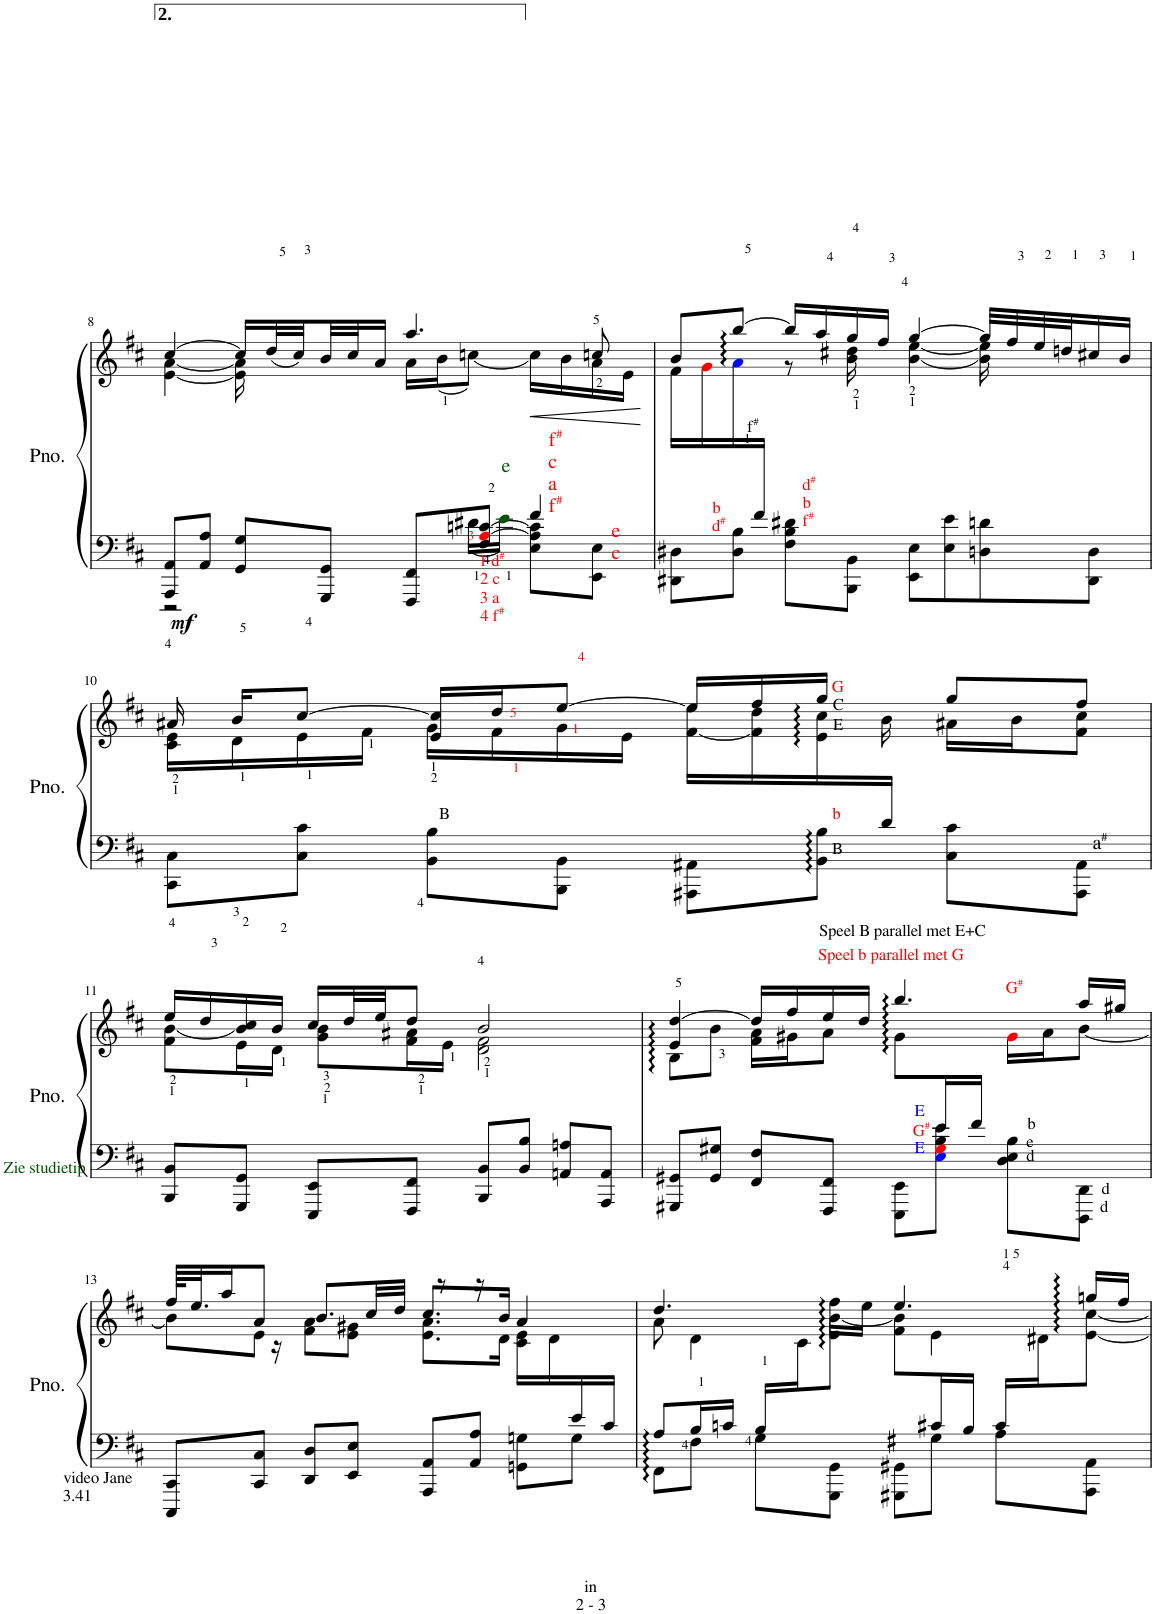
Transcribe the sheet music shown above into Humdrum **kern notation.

**kern	**kern	**dynam
*part1	*part1	*part1
*staff2	*staff1	*staff1/2
*I"Piano	*	*
*I'Pno.	*	*
!!LO:PB:g=z
*clefF4	*clefG2	*
*k[f#c#]	*k[f#c#]	*
*M4/4	*M4/4	*
*met(c)	*met(c)	*
=8	=8	=8
*^	*^	*
!	!	!	!	!LO:DY:b=2
8AAA/ 8AA/L	2r	[4cc#/	[4e\ [4a\	mf
8AA/ 8A/J	.	.	.	.
8GG/ 8G/L	.	16cc#/LL]	16e\] 16a\]	.
.	.	(32dd/L	8.ryy	.
.	.	32cc#/)	.	.
8GGG/ 8GG/J	.	32b/	.	.
.	.	32cc#/J	.	.
.	.	16a/JJ	.	.
8FFF#/ 8FF#/L	8ryy	4.aa/	16a\LL	.
.	.	.	(16b<\J	.
!LO:TX:a:color=#FF0000:t=1 d	!	!	!	!
!LO:TX:a:t=#	!	!	!	!
!LO:TX:a:t=2 c	!	!	!	!
!LO:TX:a:t=3 a	!	!	!	!
!LO:TX:a:t=4 f	!	!	!	!
!LO:TX:a:t=#	!	!	!	!
8F#/ [8Ai/ [8cn/J	16d#X\LL	.	[8ccn\J)	.
!	!LO:TX:a:color=#005500:t=e	!	!	!
.	16ej\JJ	.	.	.
!LO:TX:a:color=#FF0000:t=f	!	!	!	!
!LO:TX:a:t=#	!	!	!	!
!LO:TX:a:t=c	!	!	!	!
!LO:TX:a:t=a	!	!	!	!
!LO:TX:a:t=f	!	!	!	!
!LO:TX:a:t=#	!	!	!	!
8E\ 8A\] 8c\]L	4f#/	.	16cc\LL]	.
.	.	.	16b\	.
!LO:TX:a:color=#FF0000:t=e	!	!	!	!
!LO:TX:a:t=c	!	!	!	!
8EE\ 8E\J	.	8ccn/	16a\	.
.	.	.	16e\JJ	.
=9	=9	=9	=9	=9
8.ryy	8DD#X\ 8D#X\L	8b/L	16f#\LL	.
.	.	.	16gi\	.
!	!LO:TX:a:color=#FF0000:t=b	!	!	!
!	!LO:TX:a:t=d	!	!	!
!	!LO:TX:a:t=#	!	!	!
.	8D#\ 8B\J	[8bb/J	16aZ\	.
!	!	!	!LO:TX:b:t=f	!
!	!	!	!LO:TX:b:t=#	!
16f#/JJ	.	.	16ryy	.
!LO:TX:a:color=#FF0000:t=d	!	!	!	!
!LO:TX:a:t=#	!	!	!	!
!LO:TX:a:t=b	!	!	!	!
!LO:TX:a:t=f	!	!	!	!
!LO:TX:a:t=#	!	!	!	!
2.ryy	8F#\ 8B\ 8d#X\L	16bb/LL]	8r	.
.	.	16aa/	.	.
.	8BBB\ 8BB\J	16gg/	16b\ 16dd#X\	.
.	.	16ff#/JJ	16ryy	.
.	8EE\ 8E\L	[4gg/	[4b\ [4ee\	.
.	8E\ 8e\	.	.	.
.	8Dn\ 8dn\	32gg/LLL]	16b\] 16ee\]	.
.	.	32ff#/	.	.
.	.	32ee/	8.ryy	.
.	.	32ddn/J	.	.
.	8DD#\ 8D\J	16cc#X/	.	.
.	.	16b/JJ	.	.
!!LO:LB:g=z
=10	=10	=10	=10	=10
*	*	*	*^	*
8.ryy	8CC#\ 8C#\L	16ryy	16c#\ 16e\LL	16a#X/	.
.	.	16b/KL	16d\	2...ryy	.
.	8C#\ 8c#\J	[8cc#/J	16e\	.	.
.	.	.	16f#\JJ	.	.
!	!LO:TX:a:t=B	!	!	!	!
.	8BB\ 8B\L	16e/< 16cc#/]<LL	16g<\LL	.	.
.	.	16dd/J	16f#\	.	.
.	8BBB\ 8BB\J	[8ee/J	16g\	.	.
.	.	.	16e\JJ	.	.
.	8AAA#X\ 8AA#X\L	[16f#\ 16ee\]LL	16ee/LL	.	.
.	.	16f#\] 16dd\	16ff#/	.	.
!	!	!LO:TX:a:t=E	!	!	!
!	!	!LO:TX:a:t=C	!	!	!
!	!	!LO:TX:a:color=#FF0000:t=G	!	!	!
!	!LO:TX:a:t=B	!	!	!	!
!	!LO:TX:a:color=#FF0000:t=b	!	!	!	!
!	!LO:TX:b:t=Speel B parallel met E+C	!	!	!	!
!	!LO:TX:b:color=#FF0000:t=Speel b parallel met G	!	!	!	!
.	8BB\: 8B\:J	16e\ 16cc#\	16gg/JJ	.	.
16d/JJ	.	16ryy	16b\	.	.
4ryy	8C#\ 8c#\L	8gg/L	16a#X\LL	.	.
.	.	.	16b\J	.	.
!	!LO:TX:a:t=a	!	!	!	!
!	!LO:TX:a:t=#	!	!	!	!
.	8AAA#\ 8AA#\J	8ff#/J	8f#\ 8cc#\J	.	.
*	*	*	*v	*v	*
!!LO:LB:g=z
=11	=11	=11	=11	=11
!LO:TX:a:color=#005500:t=Zie studietip	!	!	!	!
*v	*v	*	*	*
8BBB/ 8BB/L	16ee/LL	8f#\ [8b\L	.
.	16dd/	.	.
8GGG/ 8GG/J	16b/] 16cc#/	16e\L	.
.	16b/JJ	16d\JJ	.
8EEE/ 8EE/L	16cc#/LL	8g\ 8b\L	.
.	32dd/L	.	.
.	32ee/JJ	.	.
8FFF#/ 8FF#/J	8dd/J	16f#\ 16a#X\L	.
.	.	16e\JJ	.
8BBB/ 8BB/L	2b/	2d\ 2f#\	.
8BB/ 8B/J	.	.	.
8AAn/ 8An/L	.	.	.
8AAA/ 8AA/J	.	.	.
=12	=12	=12	=12
*^	*	*	*
8ryy	8GGG#X/ 8GG#X/L	4e/ [4dd/	8B\L	.
.	8GG#/ 8G#X/J	.	8b\J	.
.	8FF#/ 8F#/L	16dd/LL]	16f#\ 16a\LL	.
.	.	16ff#/	16g#X\J	.
.	8FFF#/ 8FF#/J	16ee/	8a\J	.
.	.	16dd/JJ	.	.
.	8EEE\ 8EE\L	4.bb/	8g#\L	.
!	!	!	!LO:TX:b:color=#0000FF:t=E	!
!LO:TX:a:color=#FF0000:t=G	!	!	!	!
!LO:TX:a:t=#	!	!	!	!
!LO:TX:a:color=#0000FF:t=E	!	!	!	!
16e/L	8EZ\ 8G#i\ 8B\ 8e\J	.	8ryy	.
16f#/JJ	.	.	.	.
!	!	!	!LO:TX:a:color=#FF0000:t=G	!
!	!	!	!LO:TX:a:t=#	!
!LO:TX:a:t=b	!	!	!	!
!LO:TX:a:t=e	!	!	!	!
!LO:TX:a:t=d	!	!	!	!
4ryy	8D\<<< 8E\<<< 8B\<<<L	.	16g#i\LL	.
.	.	.	16a\J	.
!	!LO:TX:b:t=d	!	!	!
!	!LO:TX:b:t=d	!	!	!
.	8DDD\ 8DD\J	16aa/LL	[8b\J	.
.	.	16gg#X/JJ	.	.
!!LO:LB:g=z
=13	=13	=13	=13	=13
*	*	*	*^	*
!LO:TX:b:t=video Jane	!	!	!	!	!
!LO:TX:b:t=3.41	!	!	!	!	!
2..ryy	8CCC#/ 8CC#/L	64ff#/KLLL	8b\L]	8.ryy	.
.	.	32.ee/J	.	.	.
.	.	16aa/J	.	.	.
.	8CC#/ 8C#/J	8a/J	8e\J	.	.
.	.	.	.	16r	.
.	8DD/ 8D/L	64ryy	8f#\ 8a\L	8.b/L	.
.	.	8.ryy	.	.	.
.	8EE/ 8E/J	.	8e\ 8g#X\J	.	.
.	.	.	.	32cc#/LL	.
.	.	32ryy	.	.	.
.	.	.	.	32dd/JJJ	.
.	.	32ryy	.	.	.
.	8AAA/ 8AA/L	.	8.e\ 8.a\L	8.cc#/L	.
.	.	8r	.	.	.
.	8AA/ 8A/J	.	.	.	.
.	.	16r	.	.	.
.	.	.	16d\Jk	16b/Jk	.
.	.	64ryy	.	.	.
.	.	32ryy	.	.	.
.	8GGn\ 8Gn\L	4a/	16c#\ 16e\LL	4ryy	.
.	.	.	16d\	.	.
16e/	8G\J	.	8ryy	.	.
16c#/JJ	.	.	.	.	.
=14	=14	=14	=14	=14	=14
*	*^	*	*	*^	*
8ryy	8A/L	8FF#\L	4.dd/	8a\	8ryy	16ryy	.
*	*	*	*	*v	*v	*v	*
.	16B/L	8F#\J	.	4d\	.
.	16cn/JJ	.	.	.	.
.	16B/LL	8G\L	.	.	.
*	*	*	*^	*^	*
.	8.ryy	.	.	.	16ryy@	16c#\J	.
.	.	8GGG\ 8GG\J	16ff#\LL	8ryy	16ryy@	8e\ [8b\J	.
.	.	.	16ee\JJ	.	16ryy@	.	.
.	8GGG#X\ 8GG#X\L	2ryy	4.ee/	8f#\ 8b\]L	8ryy@	2ryy	.
16c#X/L	8G#X\J	.	.	8.ryy	4e\	.	.
16B/JJ	.	.	.	.	.	.	.
16c#/LL	8A\L	.	.	.	.	.	.
8.ryy	.	.	.	16d#X\J	.	.	.
.	8AAA\ 8AA\J	.	16ggn/LL	[8e\ [8cc#\J	8ryy	.	.
.	.	.	16ff#/JJ	.	.	.	.
*v	*v	*v	*	*	*	*	*
*	*v	*v	*v	*v	*
=	=	=
*-	*-	*-
